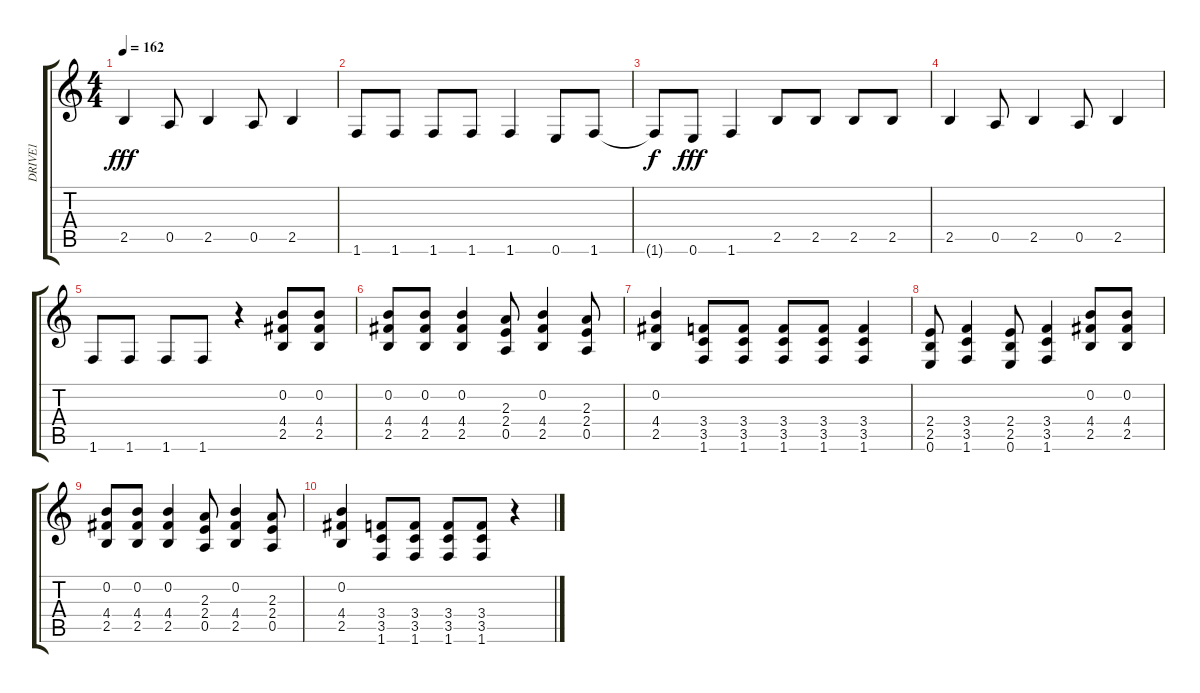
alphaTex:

\track ("DRIVE1" "DRIVE1") {instrument distortionguitar}
\staff {score tabs}
\tuning (E4 B3 G3 D3 A2 E2) {hide}
\ts (4 4)
\tempo 162
\clef g2
\ks c
2.5.4{dy fff} 0.5.8 2.5.4 0.5.8 2.5.4 |
1.6.8 1.6.8 1.6.8 1.6.8 1.6.4 0.6.8 1.6.8 |
1.6{t}.8{dy f} 0.6.8{dy fff} 1.6.4 2.5.8 2.5.8 2.5.8 2.5.8 |
2.5.4 0.5.8 2.5.4 0.5.8 2.5.4 |
1.6.8 1.6.8 1.6.8 1.6.8 r.4 (0.2 4.4 2.5).8 (0.2 4.4 2.5).8 |
(0.2 4.4 2.5).8 (0.2 4.4 2.5).8 (0.2 4.4 2.5).4 (2.3 2.4 0.5).8 (0.2 4.4 2.5).4 (2.3 2.4 0.5).8 |
(0.2 4.4 2.5).4 (3.4 3.5 1.6).8 (3.4 3.5 1.6).8 (3.4 3.5 1.6).8 (3.4 3.5 1.6).8 (3.4 3.5 1.6).4 |
(2.4 2.5 0.6).8 (3.4 3.5 1.6).4 (2.4 2.5 0.6).8 (3.4 3.5 1.6).4 (0.2 4.4 2.5).8 (0.2 4.4 2.5).8 |
(0.2 4.4 2.5).8 (0.2 4.4 2.5).8 (0.2 4.4 2.5).4 (2.3 2.4 0.5).8 (0.2 4.4 2.5).4 (2.3 2.4 0.5).8 |
(0.2 4.4 2.5).4 (3.4 3.5 1.6).8 (3.4 3.5 1.6).8 (3.4 3.5 1.6).8 (3.4 3.5 1.6).8 r.4
